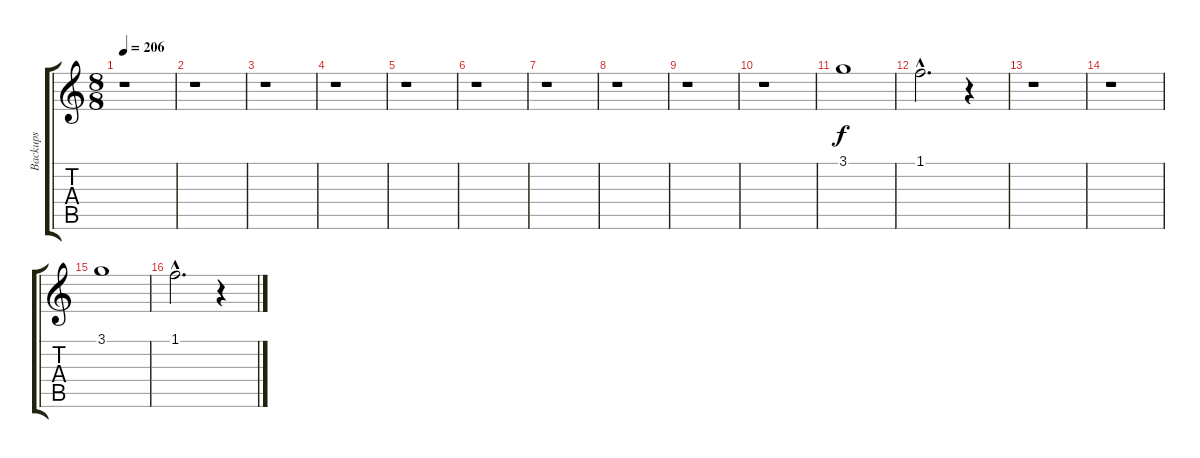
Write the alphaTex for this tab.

\track ("Backups" "Backups") {instrument electricguitarjazz}
\staff {score tabs}
\tuning (E4 B3 G3 D3 A2 E2) {hide}
\ts (8 8)
\tempo 206
\clef g2
\ks c
r.1{dy f} |
r.1 |
r.1 |
r.1 |
r.1 |
r.1 |
r.1 |
r.1 |
r.1 |
r.1 |
3.1.1 |
1.1{hac}.2{d} r.4 |
r.1 |
r.1 |
3.1.1 |
1.1{hac}.2{d} r.4
